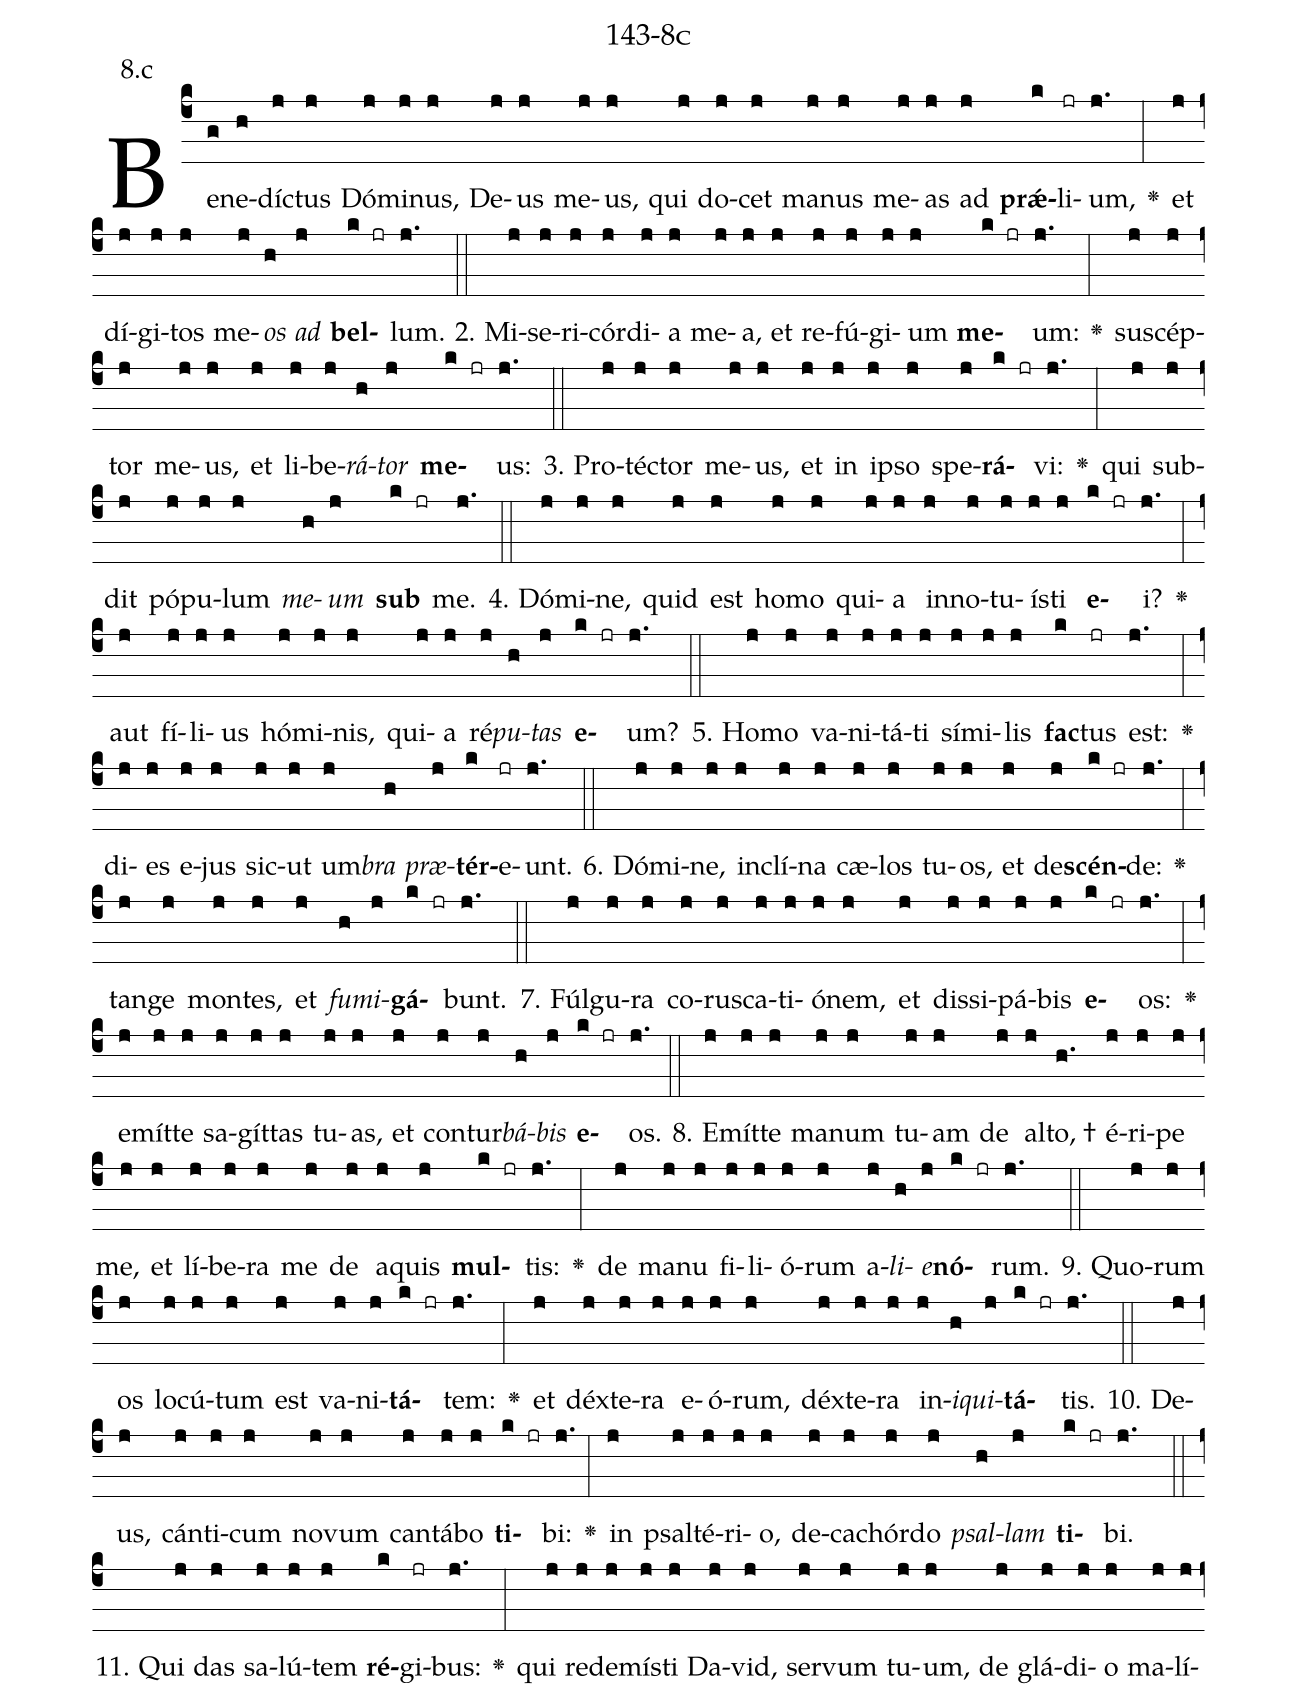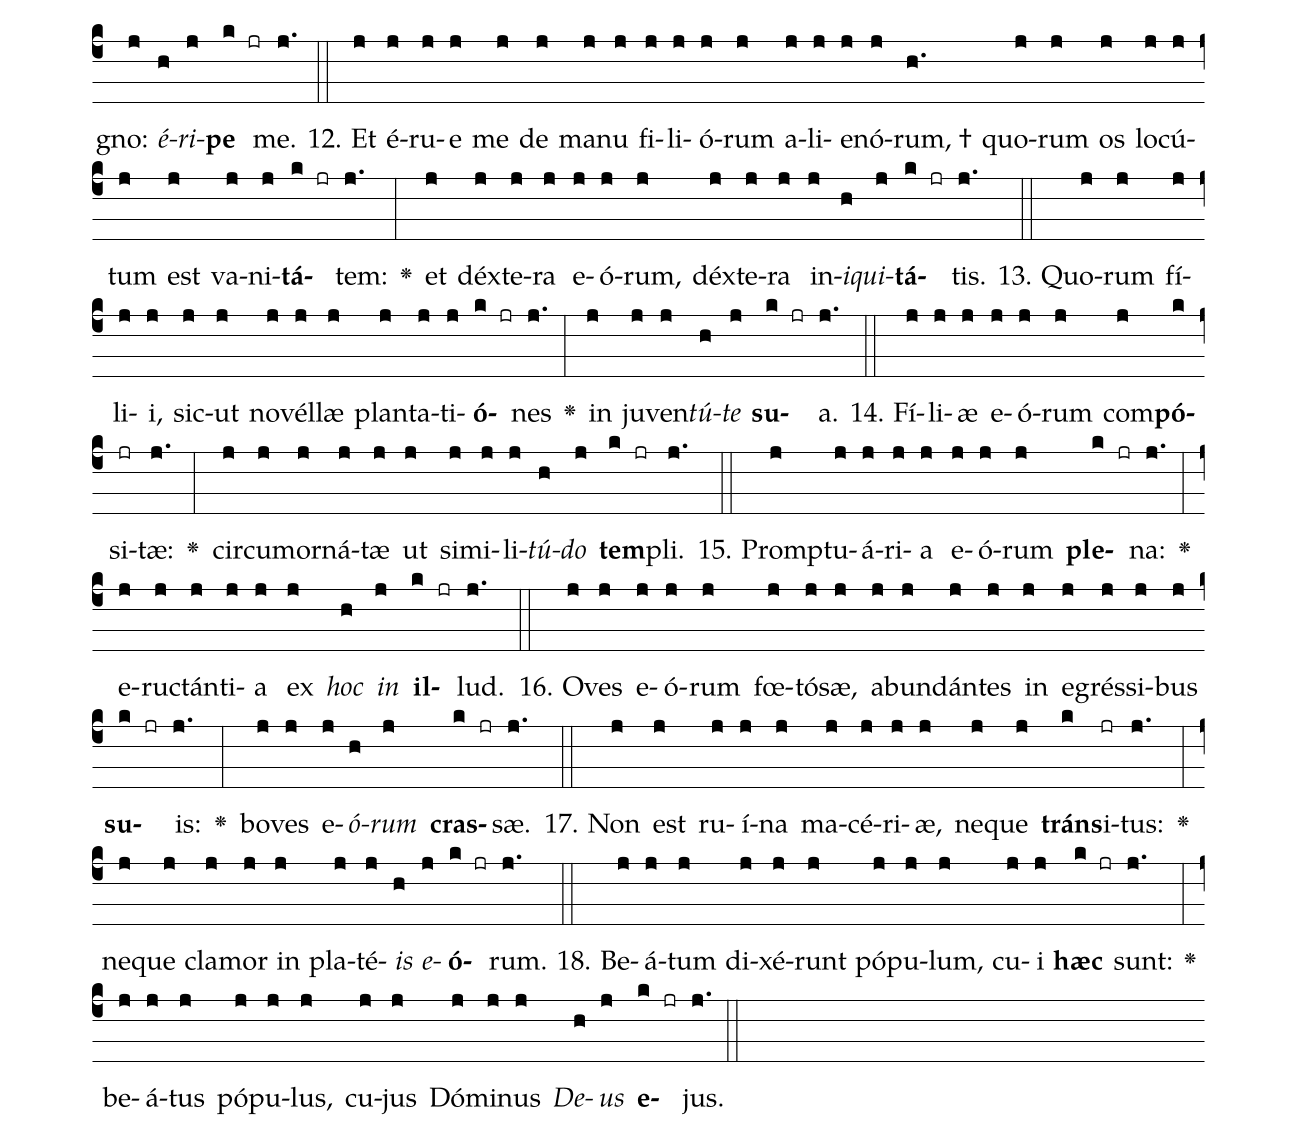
name: 143-8c;
annotation: 8.c;
%%
(c4)Be(g)ne(h)díc(j)tus(j) Dó(j)mi(j)nus,(j) De(j)us(j) me(j)us,(j) qui(j) do(j)cet(j) ma(j)nus(j) me(j)as(j) ad(j) <b>prǽ</b>(k)li(jr)um,(j.) <v>\greheightstar</v>(:) et(j) dí(j)gi(j)tos(j) me(j)<i>os</i>(h) <i>ad</i>(j) <b>bel</b>(k jr)lum.(j.) (::)
2. Mi(j)se(j)ri(j)cór(j)di(j)a(j) me(j)a,(j) et(j) re(j)fú(j)gi(j)um(j) <b>me</b>(k jr)um:(j.) <v>\greheightstar</v>(:) su(j)scép(j)tor(j) me(j)us,(j) et(j) li(j)be(j)<i>rá</i>(h)<i>tor</i>(j) <b>me</b>(k jr)us:(j.) (::)
3. Pro(j)téc(j)tor(j) me(j)us,(j) et(j) in(j) ip(j)so(j) spe(j)<b>rá</b>(k jr)vi:(j.) <v>\greheightstar</v>(:) qui(j) sub(j)dit(j) pó(j)pu(j)lum(j) <i>me</i>(h)<i>um</i>(j) <b>sub</b>(k jr) me.(j.) (::)
4. Dó(j)mi(j)ne,(j) quid(j) est(j) ho(j)mo(j) qui(j)a(j) in(j)no(j)tu(j)ís(j)ti(j) <b>e</b>(k jr)i?(j.) <v>\greheightstar</v>(:) aut(j) fí(j)li(j)us(j) hó(j)mi(j)nis,(j) qui(j)a(j) ré(j)<i>pu</i>(h)<i>tas</i>(j) <b>e</b>(k jr)um?(j.) (::)
5. Ho(j)mo(j) va(j)ni(j)tá(j)ti(j) sí(j)mi(j)lis(j) <b>fac</b>(k)tus(jr) est:(j.) <v>\greheightstar</v>(:) di(j)es(j) e(j)jus(j) sic(j)ut(j) um(j)<i>bra</i>(h) <i>præ</i>(j)<b>tér</b>(k)e(jr)unt.(j.) (::)
6. Dó(j)mi(j)ne,(j) in(j)clí(j)na(j) cæ(j)los(j) tu(j)os,(j) et(j) de(j)<b>scén</b>(k jr)de:(j.) <v>\greheightstar</v>(:) tan(j)ge(j) mon(j)tes,(j) et(j) <i>fu</i>(h)<i>mi</i>(j)<b>gá</b>(k jr)bunt.(j.) (::)
7. Fúl(j)gu(j)ra(j) co(j)rus(j)ca(j)ti(j)ó(j)nem,(j) et(j) dis(j)si(j)pá(j)bis(j) <b>e</b>(k jr)os:(j.) <v>\greheightstar</v>(:) e(j)mít(j)te(j) sa(j)gít(j)tas(j) tu(j)as,(j) et(j) con(j)tur(j)<i>bá</i>(h)<i>bis</i>(j) <b>e</b>(k jr)os.(j.) (::)
8. E(j)mít(j)te(j) ma(j)num(j) tu(j)am(j) de(j) al(j)to, †(h.) é(j)ri(j)pe(j) me,(j) et(j) lí(j)be(j)ra(j) me(j) de(j) a(j)quis(j) <b>mul</b>(k jr)tis:(j.) <v>\greheightstar</v>(:) de(j) ma(j)nu(j) fi(j)li(j)ó(j)rum(j) a(j)<i>li</i>(h)<i>e</i>(j)<b>nó</b>(k jr)rum.(j.) (::)
9. Quo(j)rum(j) os(j) lo(j)cú(j)tum(j) est(j) va(j)ni(j)<b>tá</b>(k jr)tem:(j.) <v>\greheightstar</v>(:) et(j) déx(j)te(j)ra(j) e(j)ó(j)rum,(j) déx(j)te(j)ra(j) in(j)<i>i</i>(h)<i>qui</i>(j)<b>tá</b>(k jr)tis.(j.) (::)
10. De(j)us,(j) cán(j)ti(j)cum(j) no(j)vum(j) can(j)tá(j)bo(j) <b>ti</b>(k jr)bi:(j.) <v>\greheightstar</v>(:) in(j) psal(j)té(j)ri(j)o,(j) de(j)ca(j)chór(j)do(j) <i>psal</i>(h)<i>lam</i>(j) <b>ti</b>(k jr)bi.(j.) (::)
11. Qui(j) das(j) sa(j)lú(j)tem(j) <b>ré</b>(k)gi(jr)bus:(j.) <v>\greheightstar</v>(:) qui(j) red(j)e(j)mís(j)ti(j) Da(j)vid,(j) ser(j)vum(j) tu(j)um,(j) de(j) glá(j)di(j)o(j) ma(j)lí(j)gno:(j) <i>é</i>(h)<i>ri</i>(j)<b>pe</b>(k jr) me.(j.) (::)
12. Et(j) é(j)ru(j)e(j) me(j) de(j) ma(j)nu(j) fi(j)li(j)ó(j)rum(j) a(j)li(j)e(j)nó(j)rum, †(h.) quo(j)rum(j) os(j) lo(j)cú(j)tum(j) est(j) va(j)ni(j)<b>tá</b>(k jr)tem:(j.) <v>\greheightstar</v>(:) et(j) déx(j)te(j)ra(j) e(j)ó(j)rum,(j) déx(j)te(j)ra(j) in(j)<i>i</i>(h)<i>qui</i>(j)<b>tá</b>(k jr)tis.(j.) (::)
13. Quo(j)rum(j) fí(j)li(j)i,(j) sic(j)ut(j) no(j)vél(j)læ(j) plan(j)ta(j)ti(j)<b>ó</b>(k jr)nes(j.) <v>\greheightstar</v>(:) in(j) ju(j)ven(j)<i>tú</i>(h)<i>te</i>(j) <b>su</b>(k jr)a.(j.) (::)
14. Fí(j)li(j)æ(j) e(j)ó(j)rum(j) com(j)<b>pó</b>(k)si(jr)tæ:(j.) <v>\greheightstar</v>(:) cir(j)cum(j)or(j)ná(j)tæ(j) ut(j) si(j)mi(j)li(j)<i>tú</i>(h)<i>do</i>(j) <b>tem</b>(k jr)pli.(j.) (::)
15. Promp(j)tu(j)á(j)ri(j)a(j) e(j)ó(j)rum(j) <b>ple</b>(k jr)na:(j.) <v>\greheightstar</v>(:) e(j)ruc(j)tán(j)ti(j)a(j) ex(j) <i>hoc</i>(h) <i>in</i>(j) <b>il</b>(k jr)lud.(j.) (::)
16. O(j)ves(j) e(j)ó(j)rum(j) fœ(j)tó(j)sæ,(j) ab(j)un(j)dán(j)tes(j) in(j) e(j)grés(j)si(j)bus(j) <b>su</b>(k jr)is:(j.) <v>\greheightstar</v>(:) bo(j)ves(j) e(j)<i>ó</i>(h)<i>rum</i>(j) <b>cras</b>(k jr)sæ.(j.) (::)
17. Non(j) est(j) ru(j)í(j)na(j) ma(j)cé(j)ri(j)æ,(j) ne(j)que(j) <b>tráns</b>(k)i(jr)tus:(j.) <v>\greheightstar</v>(:) ne(j)que(j) cla(j)mor(j) in(j) pla(j)té(j)<i>is</i>(h) <i>e</i>(j)<b>ó</b>(k jr)rum.(j.) (::)
18. Be(j)á(j)tum(j) di(j)xé(j)runt(j) pó(j)pu(j)lum,(j) cu(j)i(j) <b>hæc</b>(k jr) sunt:(j.) <v>\greheightstar</v>(:) be(j)á(j)tus(j) pó(j)pu(j)lus,(j) cu(j)jus(j) Dó(j)mi(j)nus(j) <i>De</i>(h)<i>us</i>(j) <b>e</b>(k jr)jus.(j.) (::)
